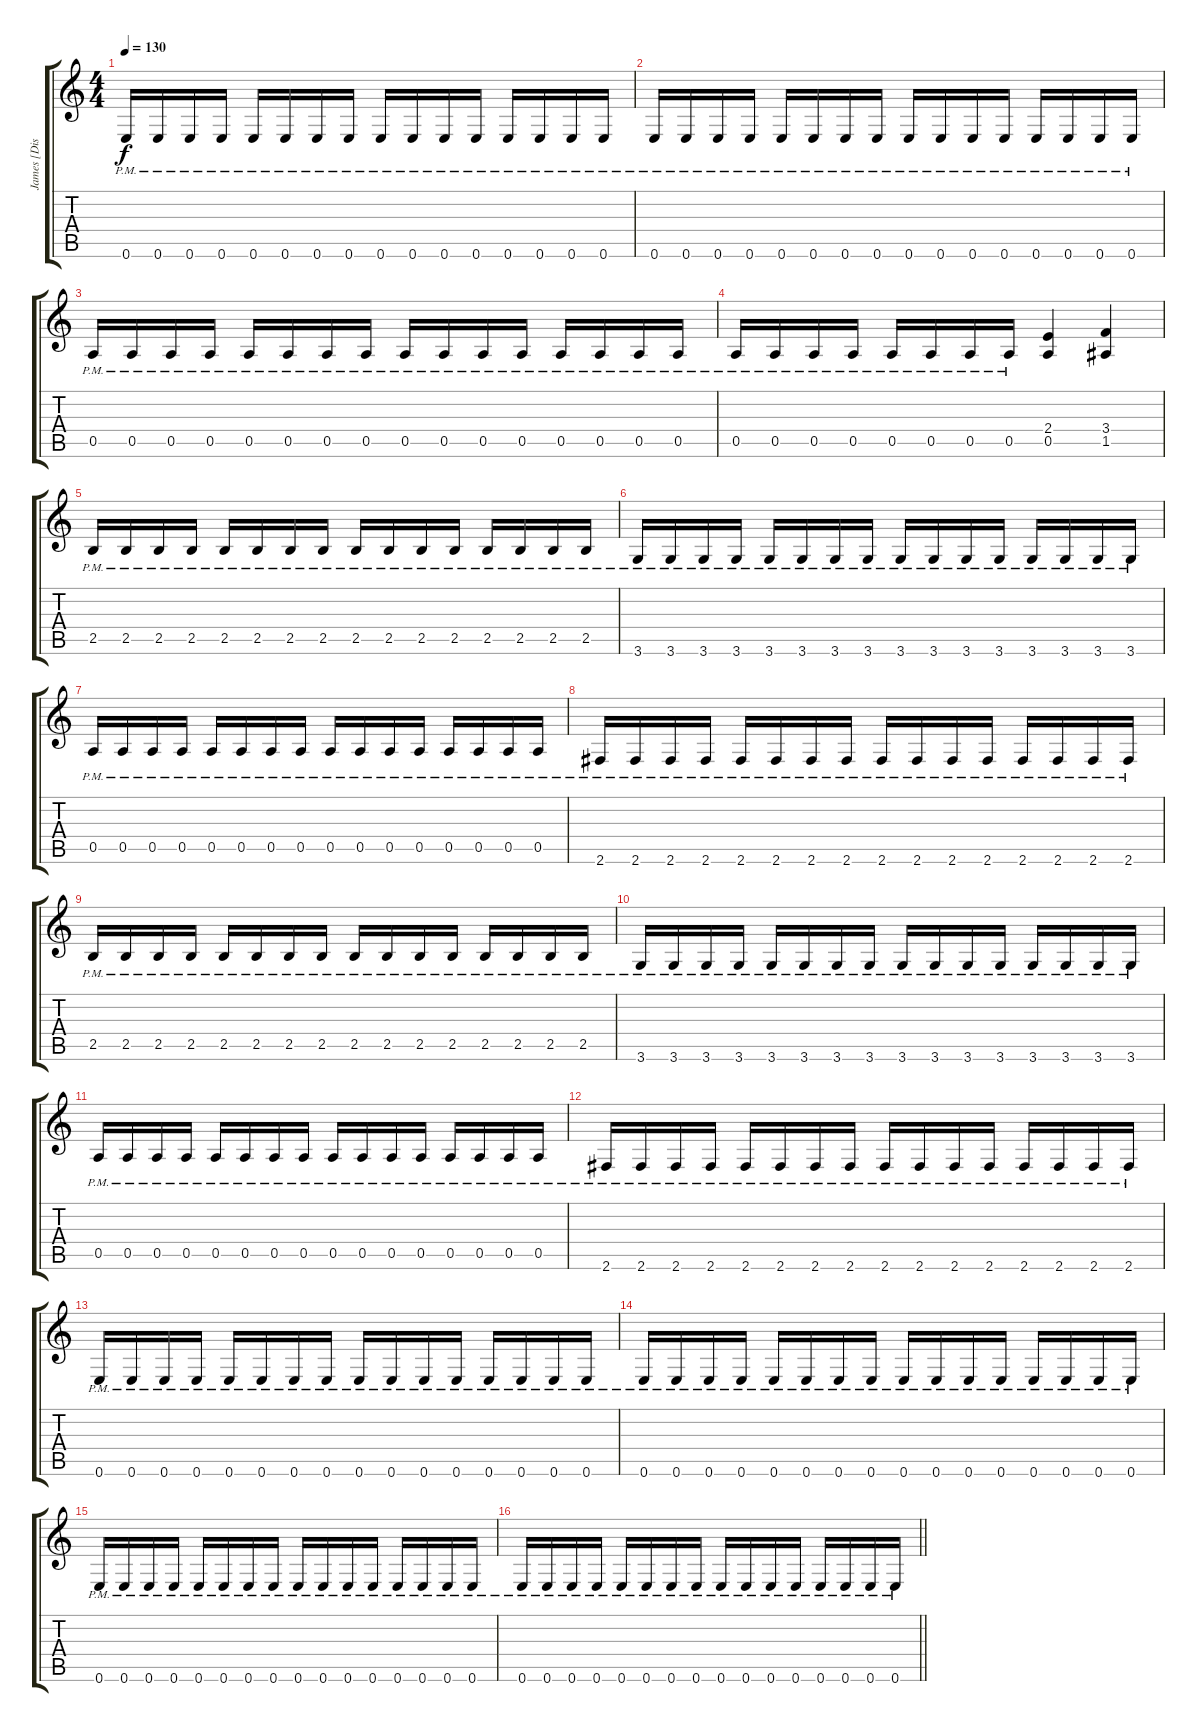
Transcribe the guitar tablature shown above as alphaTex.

\track ("James [Distortion]" "James [Dis") {instrument distortionguitar}
\staff {score tabs}
\tuning (E4 B3 G3 D3 A2 E2) {hide}
\ts (4 4)
\tempo 130
\clef g2
\ks c
0.6{pm}.16{dy f} 0.6{pm}.16 0.6{pm}.16 0.6{pm}.16 0.6{pm}.16 0.6{pm}.16 0.6{pm}.16 0.6{pm}.16 0.6{pm}.16 0.6{pm}.16 0.6{pm}.16 0.6{pm}.16 0.6{pm}.16 0.6{pm}.16 0.6{pm}.16 0.6{pm}.16 |
0.6{pm}.16 0.6{pm}.16 0.6{pm}.16 0.6{pm}.16 0.6{pm}.16 0.6{pm}.16 0.6{pm}.16 0.6{pm}.16 0.6{pm}.16 0.6{pm}.16 0.6{pm}.16 0.6{pm}.16 0.6{pm}.16 0.6{pm}.16 0.6{pm}.16 0.6{pm}.16 |
0.5{pm}.16 0.5{pm}.16 0.5{pm}.16 0.5{pm}.16 0.5{pm}.16 0.5{pm}.16 0.5{pm}.16 0.5{pm}.16 0.5{pm}.16 0.5{pm}.16 0.5{pm}.16 0.5{pm}.16 0.5{pm}.16 0.5{pm}.16 0.5{pm}.16 0.5{pm}.16 |
0.5{pm}.16 0.5{pm}.16 0.5{pm}.16 0.5{pm}.16 0.5{pm}.16 0.5{pm}.16 0.5{pm}.16 0.5{pm}.16 (2.4 0.5).4 (3.4 1.5).4 |
2.5{pm}.16 2.5{pm}.16 2.5{pm}.16 2.5{pm}.16 2.5{pm}.16 2.5{pm}.16 2.5{pm}.16 2.5{pm}.16 2.5{pm}.16 2.5{pm}.16 2.5{pm}.16 2.5{pm}.16 2.5{pm}.16 2.5{pm}.16 2.5{pm}.16 2.5{pm}.16 |
3.6{pm}.16 3.6{pm}.16 3.6{pm}.16 3.6{pm}.16 3.6{pm}.16 3.6{pm}.16 3.6{pm}.16 3.6{pm}.16 3.6{pm}.16 3.6{pm}.16 3.6{pm}.16 3.6{pm}.16 3.6{pm}.16 3.6{pm}.16 3.6{pm}.16 3.6{pm}.16 |
0.5{pm}.16 0.5{pm}.16 0.5{pm}.16 0.5{pm}.16 0.5{pm}.16 0.5{pm}.16 0.5{pm}.16 0.5{pm}.16 0.5{pm}.16 0.5{pm}.16 0.5{pm}.16 0.5{pm}.16 0.5{pm}.16 0.5{pm}.16 0.5{pm}.16 0.5{pm}.16 |
2.6{pm}.16 2.6{pm}.16 2.6{pm}.16 2.6{pm}.16 2.6{pm}.16 2.6{pm}.16 2.6{pm}.16 2.6{pm}.16 2.6{pm}.16 2.6{pm}.16 2.6{pm}.16 2.6{pm}.16 2.6{pm}.16 2.6{pm}.16 2.6{pm}.16 2.6{pm}.16 |
2.5{pm}.16 2.5{pm}.16 2.5{pm}.16 2.5{pm}.16 2.5{pm}.16 2.5{pm}.16 2.5{pm}.16 2.5{pm}.16 2.5{pm}.16 2.5{pm}.16 2.5{pm}.16 2.5{pm}.16 2.5{pm}.16 2.5{pm}.16 2.5{pm}.16 2.5{pm}.16 |
3.6{pm}.16 3.6{pm}.16 3.6{pm}.16 3.6{pm}.16 3.6{pm}.16 3.6{pm}.16 3.6{pm}.16 3.6{pm}.16 3.6{pm}.16 3.6{pm}.16 3.6{pm}.16 3.6{pm}.16 3.6{pm}.16 3.6{pm}.16 3.6{pm}.16 3.6{pm}.16 |
0.5{pm}.16 0.5{pm}.16 0.5{pm}.16 0.5{pm}.16 0.5{pm}.16 0.5{pm}.16 0.5{pm}.16 0.5{pm}.16 0.5{pm}.16 0.5{pm}.16 0.5{pm}.16 0.5{pm}.16 0.5{pm}.16 0.5{pm}.16 0.5{pm}.16 0.5{pm}.16 |
2.6{pm}.16 2.6{pm}.16 2.6{pm}.16 2.6{pm}.16 2.6{pm}.16 2.6{pm}.16 2.6{pm}.16 2.6{pm}.16 2.6{pm}.16 2.6{pm}.16 2.6{pm}.16 2.6{pm}.16 2.6{pm}.16 2.6{pm}.16 2.6{pm}.16 2.6{pm}.16 |
0.6{pm}.16 0.6{pm}.16 0.6{pm}.16 0.6{pm}.16 0.6{pm}.16 0.6{pm}.16 0.6{pm}.16 0.6{pm}.16 0.6{pm}.16 0.6{pm}.16 0.6{pm}.16 0.6{pm}.16 0.6{pm}.16 0.6{pm}.16 0.6{pm}.16 0.6{pm}.16 |
0.6{pm}.16 0.6{pm}.16 0.6{pm}.16 0.6{pm}.16 0.6{pm}.16 0.6{pm}.16 0.6{pm}.16 0.6{pm}.16 0.6{pm}.16 0.6{pm}.16 0.6{pm}.16 0.6{pm}.16 0.6{pm}.16 0.6{pm}.16 0.6{pm}.16 0.6{pm}.16 |
0.6{pm}.16 0.6{pm}.16 0.6{pm}.16 0.6{pm}.16 0.6{pm}.16 0.6{pm}.16 0.6{pm}.16 0.6{pm}.16 0.6{pm}.16 0.6{pm}.16 0.6{pm}.16 0.6{pm}.16 0.6{pm}.16 0.6{pm}.16 0.6{pm}.16 0.6{pm}.16 |
\barLineRight lightlight
0.6{pm}.16 0.6{pm}.16 0.6{pm}.16 0.6{pm}.16 0.6{pm}.16 0.6{pm}.16 0.6{pm}.16 0.6{pm}.16 0.6{pm}.16 0.6{pm}.16 0.6{pm}.16 0.6{pm}.16 0.6{pm}.16 0.6{pm}.16 0.6{pm}.16 0.6{pm}.16
